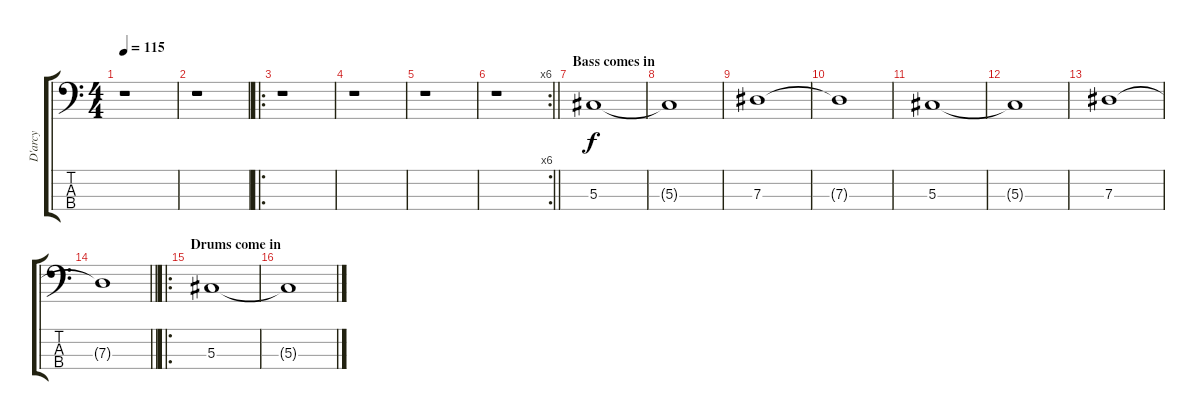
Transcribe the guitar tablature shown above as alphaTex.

\track ("D'arcy" "D'arcy") {instrument electricbassfinger}
\staff {score tabs}
\tuning (Gb2 Db2 Ab1 Eb1) {hide}
\ts (4 4)
\tempo 115
\clef f4
\ks c
r.1{dy f} |
r.1 |
\ro
r.1 |
r.1 |
r.1 |
\rc 6
\barLineRight lightlight
r.1 |
\section ("" "Bass comes in")
5.3.1 |
5.3{t}.1 |
7.3.1 |
7.3{t}.1 |
5.3.1 |
5.3{t}.1 |
7.3.1 |
\barLineRight lightlight
7.3{t}.1 |
\ro
\section ("" "Drums come in")
5.3.1 |
5.3{t}.1
